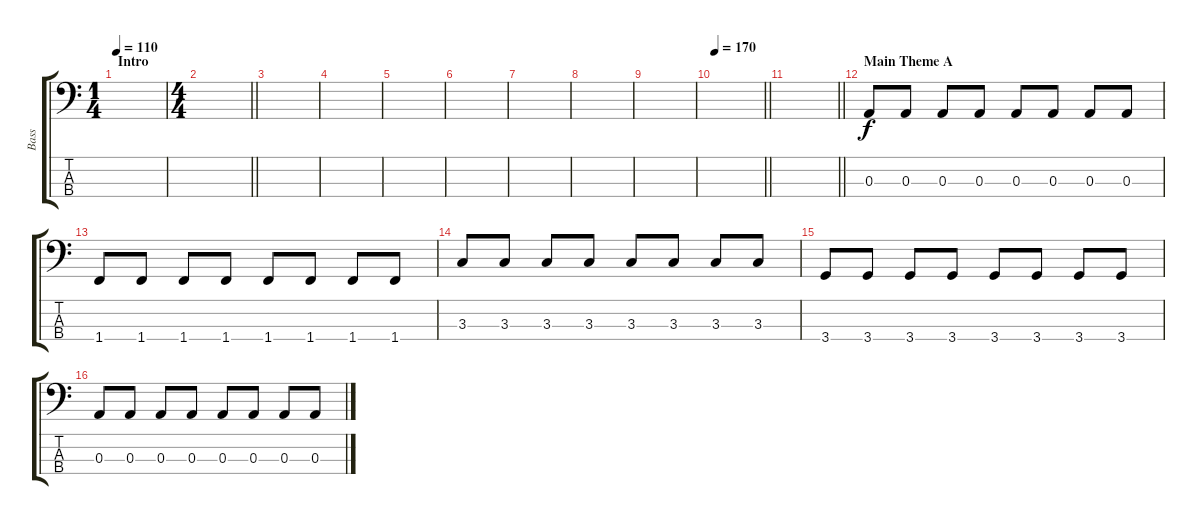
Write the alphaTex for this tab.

\track ("Bass" "Bass") {instrument electricbassfinger}
\staff {score tabs}
\tuning (G2 D2 A1 E1) {hide}
\ts (1 4)
\section ("" "Intro")
\tempo 110
\clef f4
\ks c
|
\ts (4 4)
\barLineRight lightlight
|
\section ("" "")
|
|
|
|
|
|
|
\tempo 170
\barLineRight lightlight
|
\barLineRight lightlight
|
\section ("" "Main Theme A")
0.3.8 0.3.8 0.3.8 0.3.8 0.3.8 0.3.8 0.3.8 0.3.8 |
1.4.8 1.4.8 1.4.8 1.4.8 1.4.8 1.4.8 1.4.8 1.4.8 |
3.3.8 3.3.8 3.3.8 3.3.8 3.3.8 3.3.8 3.3.8 3.3.8 |
3.4.8 3.4.8 3.4.8 3.4.8 3.4.8 3.4.8 3.4.8 3.4.8 |
0.3.8 0.3.8 0.3.8 0.3.8 0.3.8 0.3.8 0.3.8 0.3.8
